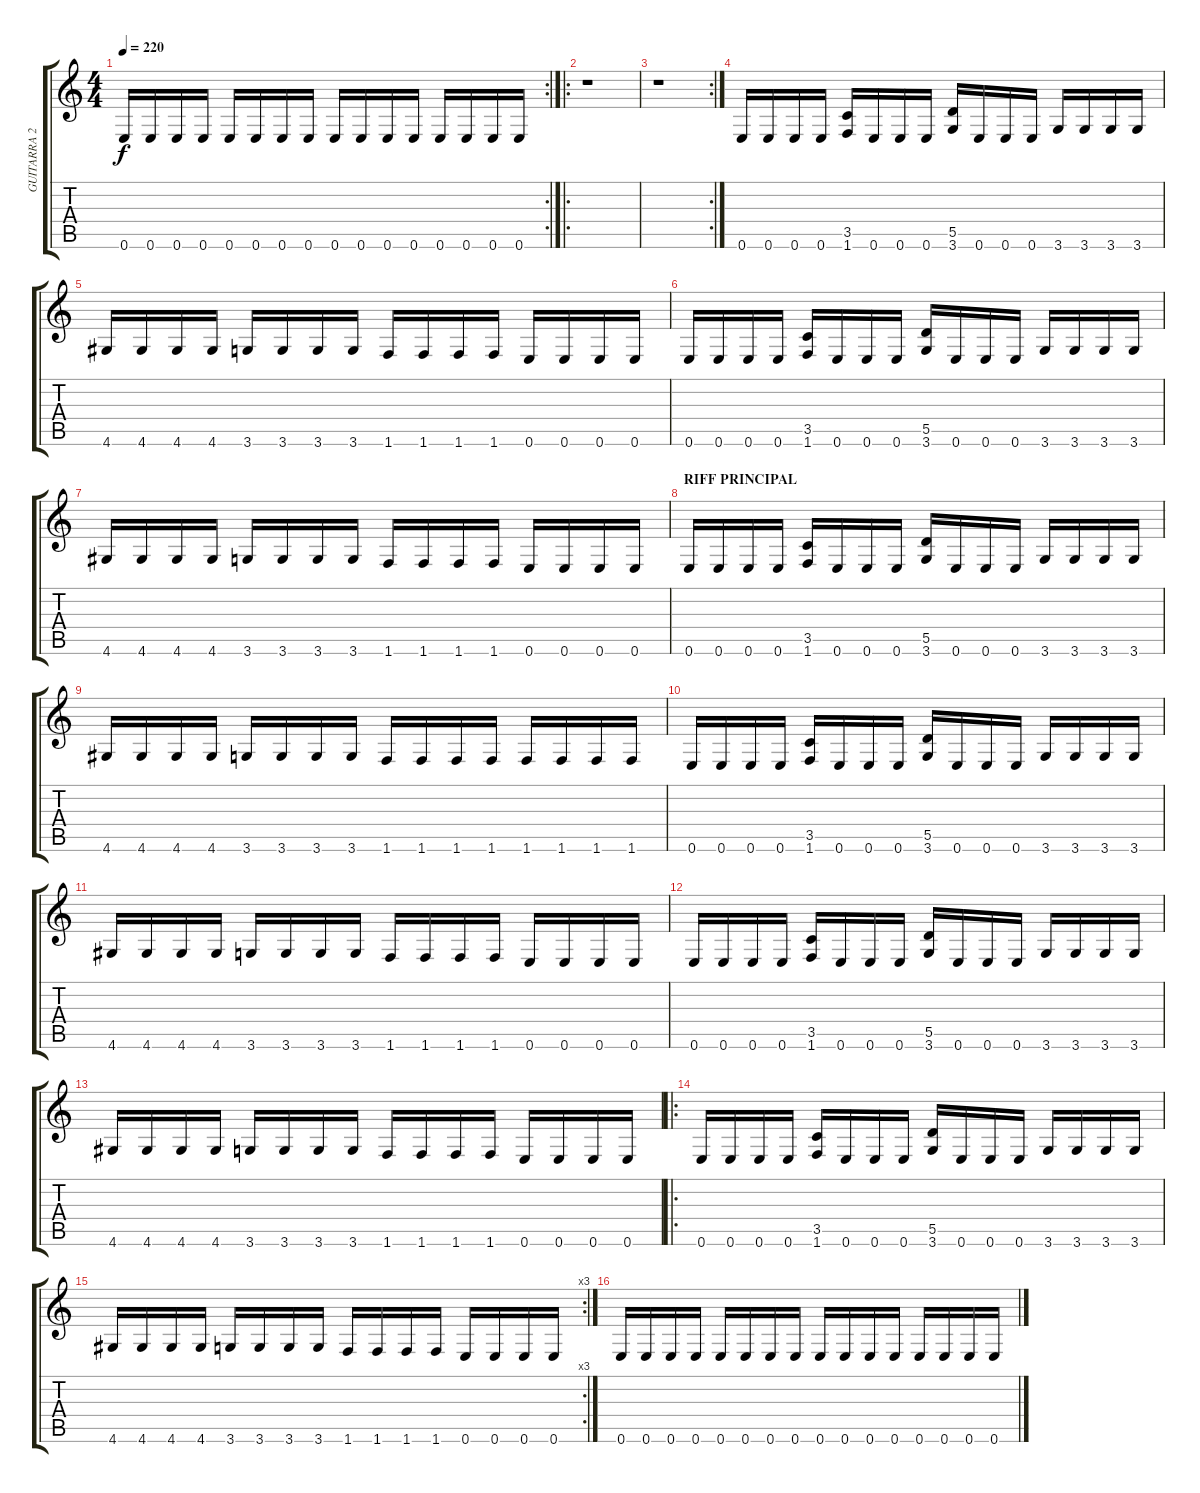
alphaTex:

\track ("GUITARRA 2" "GUITARRA 2") {instrument distortionguitar}
\staff {score tabs}
\tuning (E4 B3 G3 D3 A2 E2) {hide}
\rc 2
\ts (4 4)
\tempo 220
\clef g2
\ks c
0.6.16{dy f} 0.6.16 0.6.16 0.6.16 0.6.16 0.6.16 0.6.16 0.6.16 0.6.16 0.6.16 0.6.16 0.6.16 0.6.16 0.6.16 0.6.16 0.6.16 |
\ro
r.1 |
\rc 2
r.1 |
0.6.16 0.6.16 0.6.16 0.6.16 (3.5 1.6).16 0.6.16 0.6.16 0.6.16 (5.5 3.6).16 0.6.16 0.6.16 0.6.16 3.6.16 3.6.16 3.6.16 3.6.16 |
4.6.16 4.6.16 4.6.16 4.6.16 3.6.16 3.6.16 3.6.16 3.6.16 1.6.16 1.6.16 1.6.16 1.6.16 0.6.16 0.6.16 0.6.16 0.6.16 |
0.6.16 0.6.16 0.6.16 0.6.16 (3.5 1.6).16 0.6.16 0.6.16 0.6.16 (5.5 3.6).16 0.6.16 0.6.16 0.6.16 3.6.16 3.6.16 3.6.16 3.6.16 |
4.6.16 4.6.16 4.6.16 4.6.16 3.6.16 3.6.16 3.6.16 3.6.16 1.6.16 1.6.16 1.6.16 1.6.16 0.6.16 0.6.16 0.6.16 0.6.16 |
\section ("" "RIFF PRINCIPAL")
0.6.16 0.6.16 0.6.16 0.6.16 (3.5 1.6).16 0.6.16 0.6.16 0.6.16 (5.5 3.6).16 0.6.16 0.6.16 0.6.16 3.6.16 3.6.16 3.6.16 3.6.16 |
4.6.16 4.6.16 4.6.16 4.6.16 3.6.16 3.6.16 3.6.16 3.6.16 1.6.16 1.6.16 1.6.16 1.6.16 1.6.16 1.6.16 1.6.16 1.6.16 |
0.6.16 0.6.16 0.6.16 0.6.16 (3.5 1.6).16 0.6.16 0.6.16 0.6.16 (5.5 3.6).16 0.6.16 0.6.16 0.6.16 3.6.16 3.6.16 3.6.16 3.6.16 |
4.6.16 4.6.16 4.6.16 4.6.16 3.6.16 3.6.16 3.6.16 3.6.16 1.6.16 1.6.16 1.6.16 1.6.16 0.6.16 0.6.16 0.6.16 0.6.16 |
0.6.16 0.6.16 0.6.16 0.6.16 (3.5 1.6).16 0.6.16 0.6.16 0.6.16 (5.5 3.6).16 0.6.16 0.6.16 0.6.16 3.6.16 3.6.16 3.6.16 3.6.16 |
4.6.16 4.6.16 4.6.16 4.6.16 3.6.16 3.6.16 3.6.16 3.6.16 1.6.16 1.6.16 1.6.16 1.6.16 0.6.16 0.6.16 0.6.16 0.6.16 |
\ro
0.6.16 0.6.16 0.6.16 0.6.16 (3.5 1.6).16 0.6.16 0.6.16 0.6.16 (5.5 3.6).16 0.6.16 0.6.16 0.6.16 3.6.16 3.6.16 3.6.16 3.6.16 |
\rc 3
4.6.16 4.6.16 4.6.16 4.6.16 3.6.16 3.6.16 3.6.16 3.6.16 1.6.16 1.6.16 1.6.16 1.6.16 0.6.16 0.6.16 0.6.16 0.6.16 |
0.6.16 0.6.16 0.6.16 0.6.16 0.6.16 0.6.16 0.6.16 0.6.16 0.6.16 0.6.16 0.6.16 0.6.16 0.6.16 0.6.16 0.6.16 0.6.16
